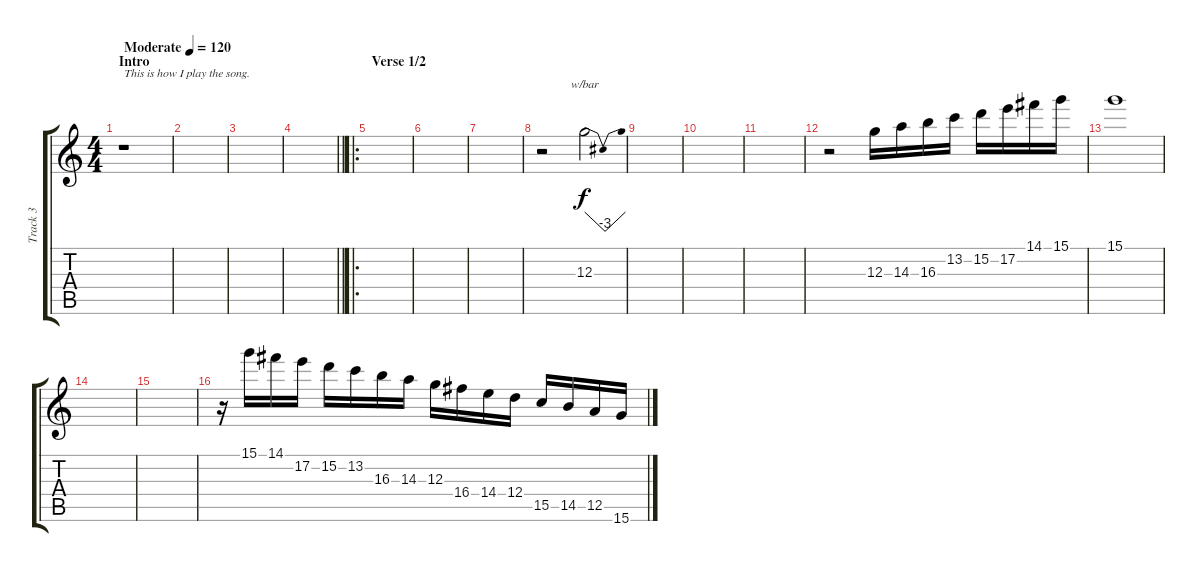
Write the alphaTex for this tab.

\track ("Track 3" "Track 3") {instrument distortionguitar}
\staff {score tabs}
\tuning (E4 B3 G3 D3 A2 E2) {hide}
\ts (4 4)
\section ("" "Intro")
\tempo (120 "Moderate")
\clef g2
\ks c
r.1{txt "This is how I play the song." dy f instrument distortionguitar} |
|
|
\barLineRight lightlight
|
\ro
\section ("" "Verse 1/2")
|
|
|
r.2 12.3.2{tbe (dip default 0 0 30 -12 60 0)} |
|
|
|
r.2 12.3.16 14.3.16 16.3.16 13.2.16 15.2.16 17.2.16 14.1.16 15.1.16 |
15.1.1 |
|
|
r.16 15.1.16 14.1.16 17.2.16 15.2.16 13.2.16 16.3.16 14.3.16 12.3.16 16.4.16 14.4.16 12.4.16 15.5.16 14.5.16 12.5.16 15.6.16
